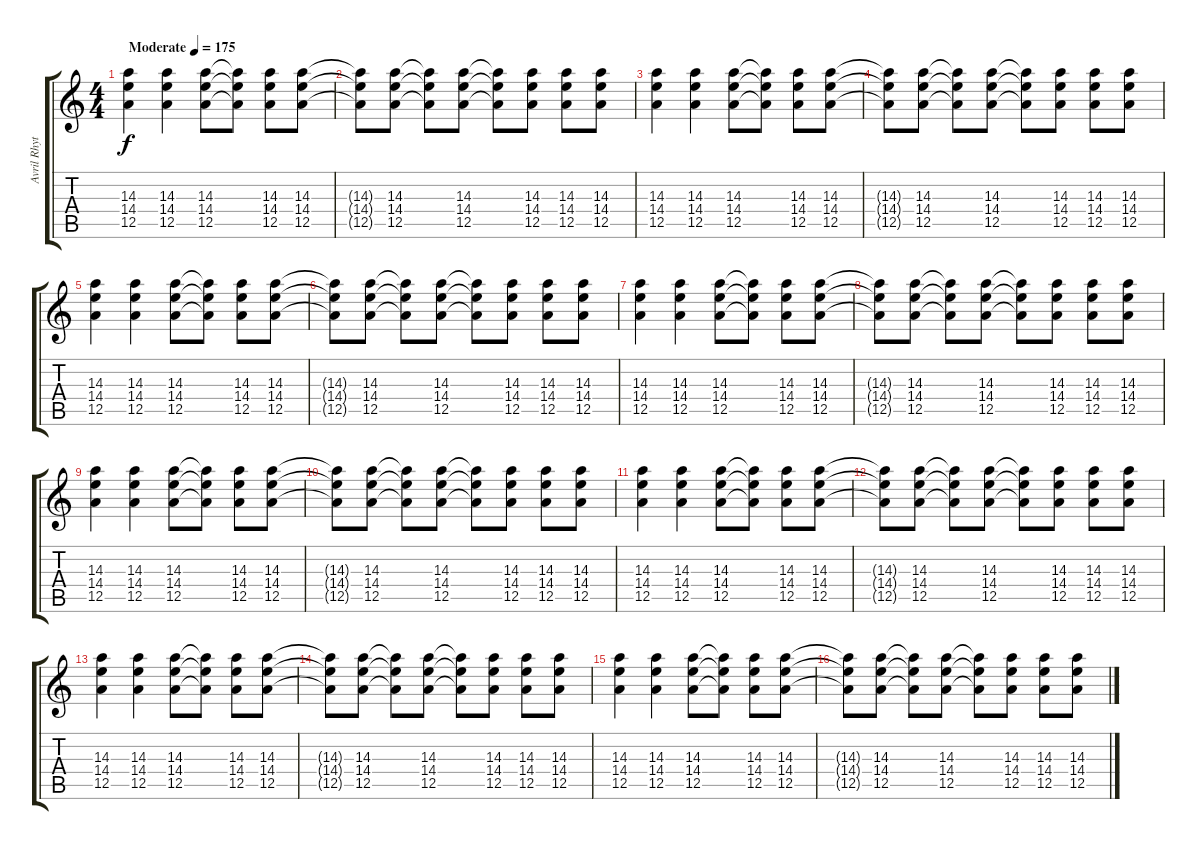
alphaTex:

\track ("Avril Rhythm 2" "Avril Rhyt") {instrument distortionguitar}
\staff {score tabs}
\tuning (E4 B3 G3 D3 A2 E2) {hide}
\ts (4 4)
\tempo (175 "Moderate")
\clef g2
\ks c
(14.3 14.4 12.5).4{dy f instrument distortionguitar} (14.3 14.4 12.5).4 (14.3 14.4 12.5).8 (14.3{t} 14.4{t} 12.5{t}).8 (14.3 14.4 12.5).8 (14.3 14.4 12.5).8 |
(14.3{t} 14.4{t} 12.5{t}).8 (14.3 14.4 12.5).8 (14.3{t} 14.4{t} 12.5{t}).8 (14.3 14.4 12.5).8 (14.3{t} 14.4{t} 12.5{t}).8 (14.3 14.4 12.5).8 (14.3 14.4 12.5).8 (14.3 14.4 12.5).8 |
(14.3 14.4 12.5).4 (14.3 14.4 12.5).4 (14.3 14.4 12.5).8 (14.3{t} 14.4{t} 12.5{t}).8 (14.3 14.4 12.5).8 (14.3 14.4 12.5).8 |
(14.3{t} 14.4{t} 12.5{t}).8 (14.3 14.4 12.5).8 (14.3{t} 14.4{t} 12.5{t}).8 (14.3 14.4 12.5).8 (14.3{t} 14.4{t} 12.5{t}).8 (14.3 14.4 12.5).8 (14.3 14.4 12.5).8 (14.3 14.4 12.5).8 |
(14.3 14.4 12.5).4 (14.3 14.4 12.5).4 (14.3 14.4 12.5).8 (14.3{t} 14.4{t} 12.5{t}).8 (14.3 14.4 12.5).8 (14.3 14.4 12.5).8 |
(14.3{t} 14.4{t} 12.5{t}).8 (14.3 14.4 12.5).8 (14.3{t} 14.4{t} 12.5{t}).8 (14.3 14.4 12.5).8 (14.3{t} 14.4{t} 12.5{t}).8 (14.3 14.4 12.5).8 (14.3 14.4 12.5).8 (14.3 14.4 12.5).8 |
(14.3 14.4 12.5).4 (14.3 14.4 12.5).4 (14.3 14.4 12.5).8 (14.3{t} 14.4{t} 12.5{t}).8 (14.3 14.4 12.5).8 (14.3 14.4 12.5).8 |
(14.3{t} 14.4{t} 12.5{t}).8 (14.3 14.4 12.5).8 (14.3{t} 14.4{t} 12.5{t}).8 (14.3 14.4 12.5).8 (14.3{t} 14.4{t} 12.5{t}).8 (14.3 14.4 12.5).8 (14.3 14.4 12.5).8 (14.3 14.4 12.5).8 |
(14.3 14.4 12.5).4 (14.3 14.4 12.5).4 (14.3 14.4 12.5).8 (14.3{t} 14.4{t} 12.5{t}).8 (14.3 14.4 12.5).8 (14.3 14.4 12.5).8 |
(14.3{t} 14.4{t} 12.5{t}).8 (14.3 14.4 12.5).8 (14.3{t} 14.4{t} 12.5{t}).8 (14.3 14.4 12.5).8 (14.3{t} 14.4{t} 12.5{t}).8 (14.3 14.4 12.5).8 (14.3 14.4 12.5).8 (14.3 14.4 12.5).8 |
(14.3 14.4 12.5).4 (14.3 14.4 12.5).4 (14.3 14.4 12.5).8 (14.3{t} 14.4{t} 12.5{t}).8 (14.3 14.4 12.5).8 (14.3 14.4 12.5).8 |
(14.3{t} 14.4{t} 12.5{t}).8 (14.3 14.4 12.5).8 (14.3{t} 14.4{t} 12.5{t}).8 (14.3 14.4 12.5).8 (14.3{t} 14.4{t} 12.5{t}).8 (14.3 14.4 12.5).8 (14.3 14.4 12.5).8 (14.3 14.4 12.5).8 |
(14.3 14.4 12.5).4 (14.3 14.4 12.5).4 (14.3 14.4 12.5).8 (14.3{t} 14.4{t} 12.5{t}).8 (14.3 14.4 12.5).8 (14.3 14.4 12.5).8 |
(14.3{t} 14.4{t} 12.5{t}).8 (14.3 14.4 12.5).8 (14.3{t} 14.4{t} 12.5{t}).8 (14.3 14.4 12.5).8 (14.3{t} 14.4{t} 12.5{t}).8 (14.3 14.4 12.5).8 (14.3 14.4 12.5).8 (14.3 14.4 12.5).8 |
(14.3 14.4 12.5).4 (14.3 14.4 12.5).4 (14.3 14.4 12.5).8 (14.3{t} 14.4{t} 12.5{t}).8 (14.3 14.4 12.5).8 (14.3 14.4 12.5).8 |
(14.3{t} 14.4{t} 12.5{t}).8 (14.3 14.4 12.5).8 (14.3{t} 14.4{t} 12.5{t}).8 (14.3 14.4 12.5).8 (14.3{t} 14.4{t} 12.5{t}).8 (14.3 14.4 12.5).8 (14.3 14.4 12.5).8 (14.3 14.4 12.5).8
